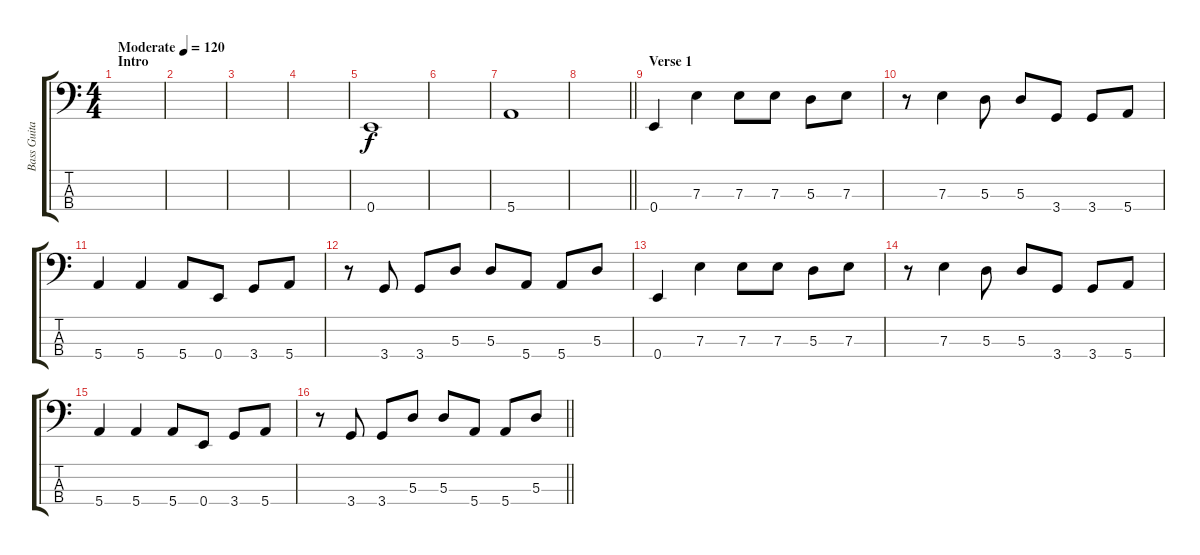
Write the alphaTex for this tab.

\track ("Bass Guitar" "Bass Guita") {instrument electricbasspick}
\staff {score tabs}
\tuning (G2 D2 A1 E1) {hide}
\ts (4 4)
\section ("" "Intro")
\tempo (120 "Moderate")
\clef f4
\ks c
|
|
|
|
0.4.1 |
|
5.4.1 |
\barLineRight lightlight
|
\section ("" "Verse 1")
0.4.4 7.3.4 7.3.8 7.3.8 5.3.8 7.3.8 |
r.8 7.3.4 5.3.8 5.3.8 3.4.8 3.4.8 5.4.8 |
5.4.4 5.4.4 5.4.8 0.4.8 3.4.8 5.4.8 |
r.8 3.4.8 3.4.8 5.3.8 5.3.8 5.4.8 5.4.8 5.3.8 |
0.4.4 7.3.4 7.3.8 7.3.8 5.3.8 7.3.8 |
r.8 7.3.4 5.3.8 5.3.8 3.4.8 3.4.8 5.4.8 |
5.4.4 5.4.4 5.4.8 0.4.8 3.4.8 5.4.8 |
\barLineRight lightlight
r.8 3.4.8 3.4.8 5.3.8 5.3.8 5.4.8 5.4.8 5.3.8
